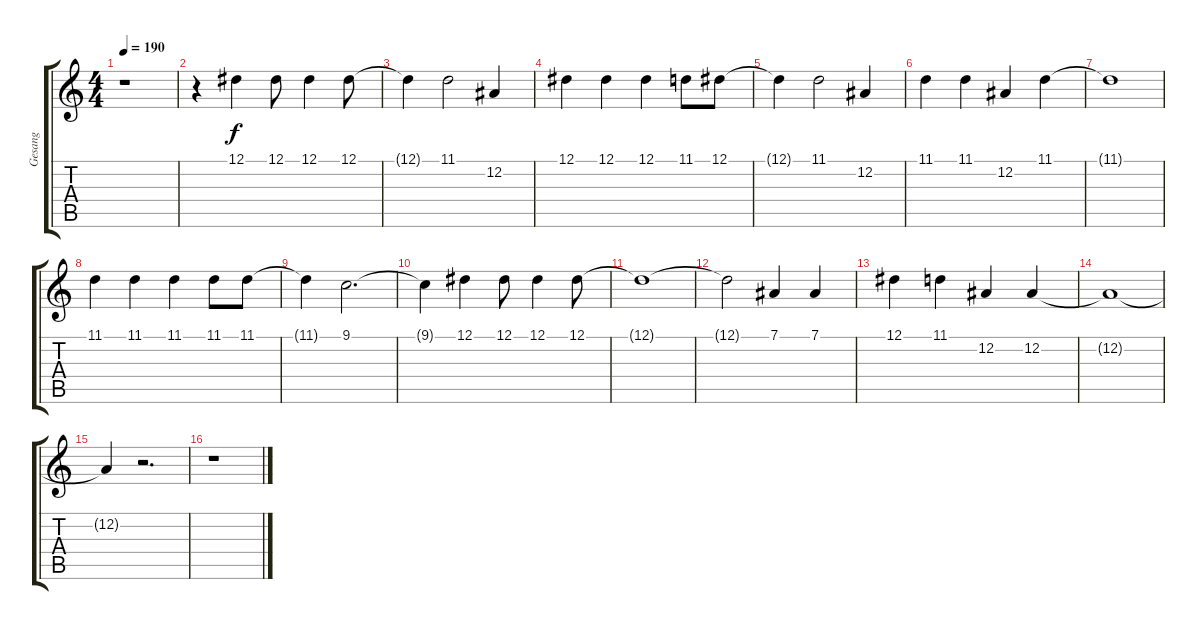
\track ("Gesang" "Gesang") {instrument trumpet}
\staff {score tabs}
\tuning (Eb4 Bb3 Gb3 Db3 Ab2 Eb2) {hide}
\ts (4 4)
\tempo 190
\clef g2
\ks c
r.1{dy f} |
r.4 12.1.4 12.1.8 12.1.4 12.1.8 |
12.1{t}.4 11.1.2 12.2.4 |
12.1.4 12.1.4 12.1.4 11.1.8 12.1.8 |
12.1{t}.4 11.1.2 12.2.4 |
11.1.4 11.1.4 12.2.4 11.1.4 |
11.1{t}.1 |
11.1.4 11.1.4 11.1.4 11.1.8 11.1.8 |
11.1{t}.4 9.1.2{d} |
9.1{t}.4 12.1.4 12.1.8 12.1.4 12.1.8 |
12.1{t}.1 |
12.1{t}.2 7.1.4 7.1.4 |
12.1.4 11.1.4 12.2.4 12.2.4 |
12.2{t}.1 |
12.2{t}.4 r.2{d} |
r.1
